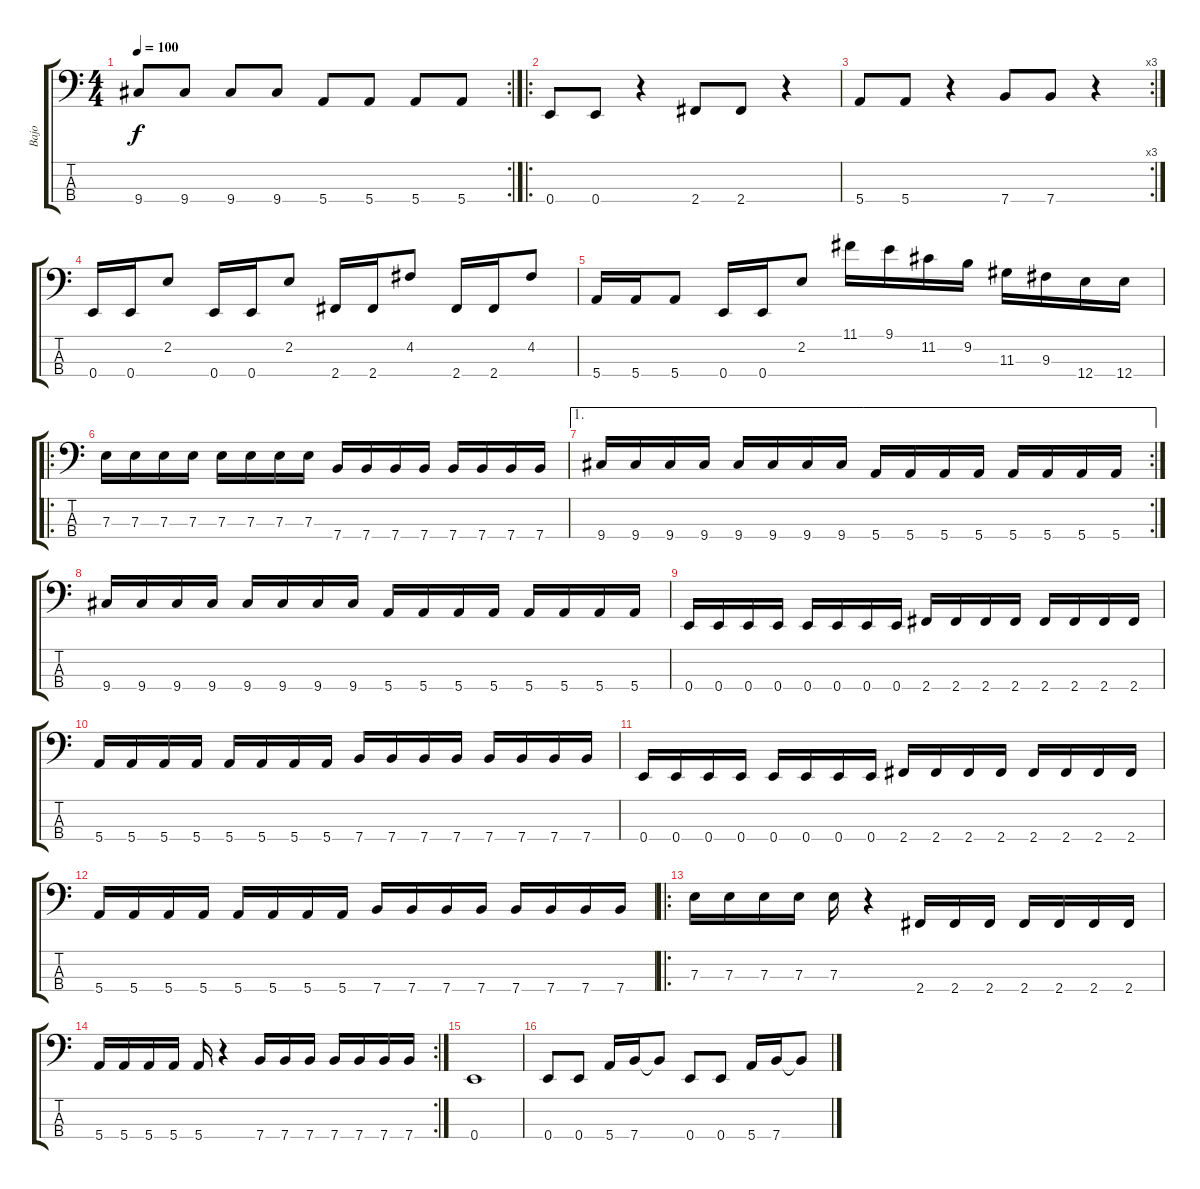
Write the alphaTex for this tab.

\track ("Bajo" "Bajo") {instrument electricbasspick}
\staff {score tabs}
\tuning (G2 D2 A1 E1) {hide}
\rc 2
\ts (4 4)
\tempo 100
\clef f4
\ks c
9.4.8{dy f} 9.4.8 9.4.8 9.4.8 5.4.8 5.4.8 5.4.8 5.4.8 |
\ro
0.4.8 0.4.8 r.4 2.4.8 2.4.8 r.4 |
\rc 3
5.4.8 5.4.8 r.4 7.4.8 7.4.8 r.4 |
0.4.16 0.4.16 2.2.8 0.4.16 0.4.16 2.2.8 2.4.16 2.4.16 4.2.8 2.4.16 2.4.16 4.2.8 |
5.4.16 5.4.16 5.4.8 0.4.16 0.4.16 2.2.8 11.1.16 9.1.16 11.2.16 9.2.16 11.3.16 9.3.16 12.4.16 12.4.16 |
\ro
7.3.16 7.3.16 7.3.16 7.3.16 7.3.16 7.3.16 7.3.16 7.3.16 7.4.16 7.4.16 7.4.16 7.4.16 7.4.16 7.4.16 7.4.16 7.4.16 |
\ae 1
\rc 2
9.4.16 9.4.16 9.4.16 9.4.16 9.4.16 9.4.16 9.4.16 9.4.16 5.4.16 5.4.16 5.4.16 5.4.16 5.4.16 5.4.16 5.4.16 5.4.16 |
9.4.16 9.4.16 9.4.16 9.4.16 9.4.16 9.4.16 9.4.16 9.4.16 5.4.16 5.4.16 5.4.16 5.4.16 5.4.16 5.4.16 5.4.16 5.4.16 |
0.4.16 0.4.16 0.4.16 0.4.16 0.4.16 0.4.16 0.4.16 0.4.16 2.4.16 2.4.16 2.4.16 2.4.16 2.4.16 2.4.16 2.4.16 2.4.16 |
5.4.16 5.4.16 5.4.16 5.4.16 5.4.16 5.4.16 5.4.16 5.4.16 7.4.16 7.4.16 7.4.16 7.4.16 7.4.16 7.4.16 7.4.16 7.4.16 |
0.4.16 0.4.16 0.4.16 0.4.16 0.4.16 0.4.16 0.4.16 0.4.16 2.4.16 2.4.16 2.4.16 2.4.16 2.4.16 2.4.16 2.4.16 2.4.16 |
5.4.16 5.4.16 5.4.16 5.4.16 5.4.16 5.4.16 5.4.16 5.4.16 7.4.16 7.4.16 7.4.16 7.4.16 7.4.16 7.4.16 7.4.16 7.4.16 |
\ro
7.3.16 7.3.16 7.3.16 7.3.16 7.3.16 r.4 2.4.16 2.4.16 2.4.16 2.4.16 2.4.16 2.4.16 2.4.16 |
\rc 2
5.4.16 5.4.16 5.4.16 5.4.16 5.4.16 r.4 7.4.16 7.4.16 7.4.16 7.4.16 7.4.16 7.4.16 7.4.16 |
0.4.1 |
0.4.8 0.4.8 5.4.16 7.4.16 7.4{t}.8 0.4.8 0.4.8 5.4.16 7.4.16 7.4{t}.8
